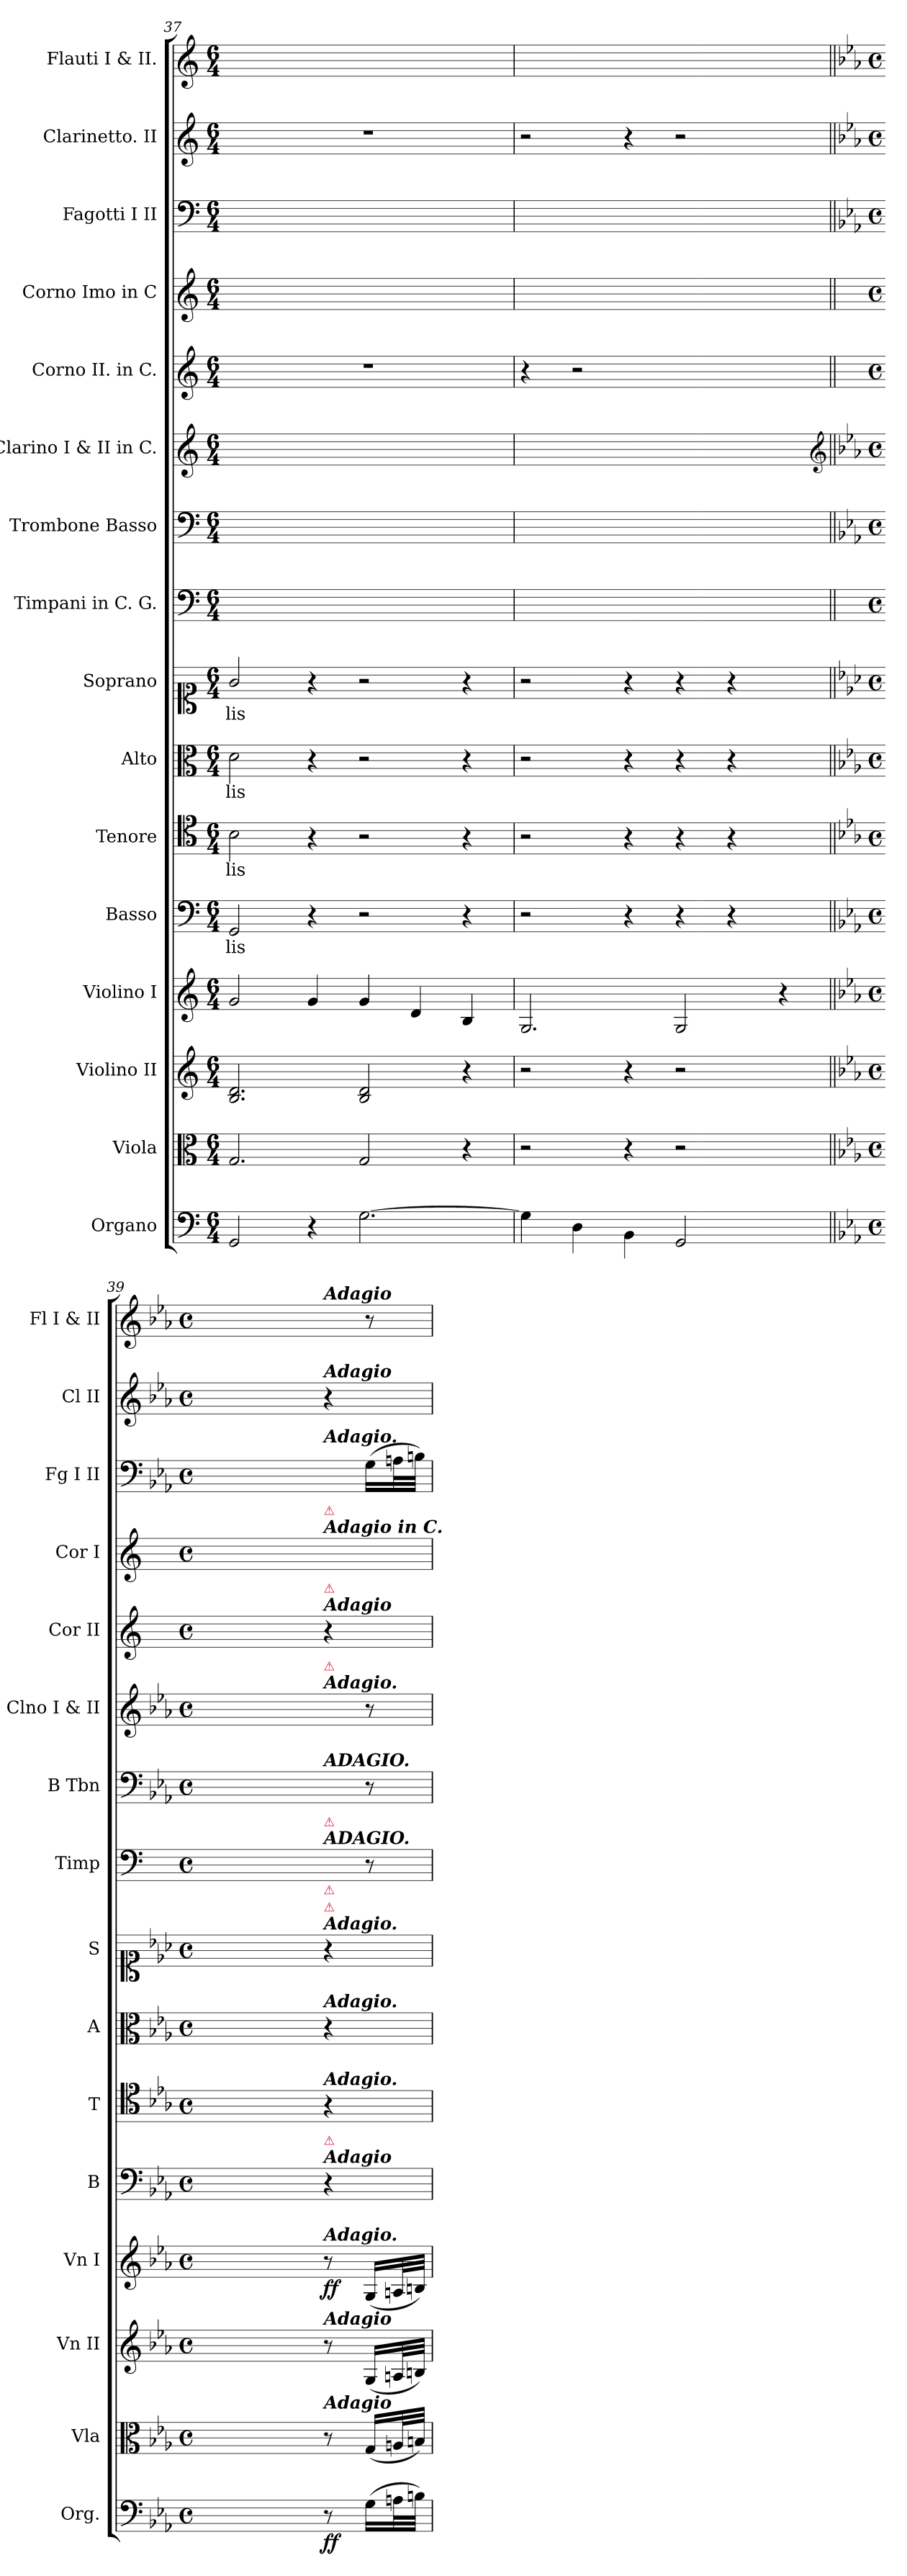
**kern	**dynam	**kern	**kern	**kern	**dynam	**kern	**text	**kern	**text	**kern	**text	**kern	**text	**kern	**kern	**kern	**kern	**kern	**kern	**kern	**kern
*part16	*part16	*part15	*part14	*part13	*part13	*part12	*part12	*part11	*part11	*part10	*part10	*part9	*part9	*part8	*part7	*part6	*part5	*part4	*part3	*part2	*part1
*staff16	*staff16	*staff15	*staff14	*staff13	*staff13	*staff12	*staff12	*staff11	*staff11	*staff10	*staff10	*staff9	*staff9	*staff8	*staff7	*staff6	*staff5	*staff4	*staff3	*staff2	*staff1
*I"Organo	*	*I"Viola	*I"Violino II	*I"Violino I	*	*I"Basso	*	*I"Tenore	*	*I"Alto	*	*I"Soprano	*	*I"Timpani in C. G.	*I"Trombone Basso	*I"Clarino I & II in C.	*I"Corno II. in C.	*I"Corno Imo in C	*I"Fagotti I II	*I"Clarinetto. II	*I"Flauti I & II.
*I'Org.	*	*I'Vla	*I'Vn II	*I'Vn I	*	*I'B	*	*I'T	*	*I'A	*	*I'S	*	*I'Timp	*I'B Tbn	*I'Clno I & II	*I'Cor II	*I'Cor I	*I'Fg I II	*I'Cl II	*I'Fl I & II
*clefF4	*	*clefC3	*clefG2	*clefG2	*	*clefF4	*	*clefC4	*	*clefC3	*	*clefC1	*	*clefF4	*clefF4	*clefG2	*clefG2	*clefG2	*clefF4	*clefG2	*clefG2
*k[]	*	*k[]	*k[]	*k[]	*	*k[]	*	*k[]	*	*k[]	*	*k[]	*	*k[]	*k[]	*k[]	*k[]	*k[]	*k[]	*k[]	*k[]
*C:	*	*C:	*C:	*C:	*	*C:	*	*C:	*	*C:	*	*C:	*	*C:	*C:	*C:	*C:	*C:	*C:	*C:	*C:
*M6/4	*	*M6/4	*M6/4	*M6/4	*	*M6/4	*	*M6/4	*	*M6/4	*	*M6/4	*	*M6/4	*M6/4	*M6/4	*M6/4	*M6/4	*M6/4	*M6/4	*M6/4
=37	=37	=37	=37	=37	=37	=37	=37	=37	=37	=37	=37	=37	=37	=37	=37	=37	=37	=37	=37	=37	=37
2GG/	.	2.G/	2.B/ 2.d/	2g/	.	2GG/	-lis	2B\	-lis	2d\	-lis	2g/	-lis	1.ryy	1.ryy	1.ryy	1.r	1.ryy	1.ryy	1.r	1.ryy
4r	.	.	.	4g/	.	4r	.	4r	.	4r	.	4r	.	.	.	.	.	.	.	.	.
[2.G\	.	2G/	2B/ 2d/	4g/	.	2r	.	2r	.	2r	.	2r	.	.	.	.	.	.	.	.	.
.	.	.	.	4d/	.	.	.	.	.	.	.	.	.	.	.	.	.	.	.	.	.
.	.	4r	4r	4B/	.	4r	.	4r	.	4r	.	4r	.	.	.	.	.	.	.	.	.
=38	=38	=38	=38	=38	=38	=38	=38	=38	=38	=38	=38	=38	=38	=38	=38	=38	=38	=38	=38	=38	=38
4G\]	.	2r	2r	2.G/	.	2r	.	2r	.	2r	.	2r	.	1.ryy	1.ryy	1.ryy	4r	1.ryy	1.ryy	2r	1.ryy
4D\	.	.	.	.	.	.	.	.	.	.	.	.	.	.	.	.	2r	.	.	.	.
4BB\	.	4r	4r	.	.	4r	.	4r	.	4r	.	4r	.	.	.	.	.	.	.	4r	.
2GG/	.	2r	2r	2G/	.	4r	.	4r	.	4r	.	4r	.	.	.	.	2ryy	.	.	2r	.
.	.	.	.	.	.	4r	.	4r	.	4r	.	4r	.	.	.	.	.	.	.	.	.
4ryy	.	4ryy	4ryy	4r	.	4ryy	.	4ryy	.	4ryy	.	4ryy	.	.	.	.	4ryy	.	.	4ryy	.
*	*	*	*	*	*	*	*	*	*	*	*	*	*	*	*	*clefG2	*	*	*	*	*
=39||	=39||	=39||	=39||	=39||	=39||	=39||	=39||	=39||	=39||	=39||	=39||	=39||	=39||	=39||	=39||	=39||	=39||	=39||	=39||	=39||	=39||
*k[b-e-a-]	*	*k[b-e-a-]	*k[b-e-a-]	*k[b-e-a-]	*	*k[b-e-a-]	*	*k[b-e-a-]	*	*k[b-e-a-]	*	*k[b-e-a-]	*	*	*k[b-e-a-]	*k[b-e-a-]	*	*	*k[b-e-a-]	*k[b-e-a-]	*k[b-e-a-]
*E-:	*	*E-:	*E-:	*E-:	*	*E-:	*	*E-:	*	*E-:	*	*E-:	*	*	*E-:	*E-:	*	*	*E-:	*E-:	*E-:
*M4/4	*	*M4/4	*M4/4	*M4/4	*	*M4/4	*	*M4/4	*	*M4/4	*	*M4/4	*	*M4/4	*M4/4	*M4/4	*M4/4	*M4/4	*M4/4	*M4/4	*M4/4
*met(c)	*	*met(c)	*met(c)	*met(c)	*	*met(c)	*	*met(c)	*	*met(c)	*	*met(c)	*	*met(c)	*met(c)	*met(c)	*met(c)	*met(c)	*met(c)	*met(c)	*met(c)
2.ryy	.	2.ryy	2.ryy	2.ryy	.	2.ryy	.	2.ryy	.	2.ryy	.	2.ryy	.	2.ryy	2.ryy	2.ryy	2.ryy	2.ryy	2.ryy	2.ryy	2.ryy
!	!	!	!	!	!	!	!	!	!	!	!	!	!	!	!	!	!	!	!	!	!LO:TX:a:Bi:t=Adagio
!	!	!	!	!	!	!	!	!	!	!	!	!	!	!	!	!	!	!	!	!LO:TX:a:Bi:t=Adagio	!
!	!	!	!	!	!	!	!	!	!	!	!	!	!	!	!	!	!	!	!LO:TX:a:Bi:t=Adagio.	!	!
!	!	!	!	!	!	!	!	!	!	!	!	!	!	!	!	!	!	!LO:TX:a:Bi:t=Adagio in C.	!	!	!
!	!	!	!	!	!	!	!	!	!	!	!	!	!	!	!	!	!	!LO:TX:a:color=crimson:t=⚠	!	!	!
!	!	!	!	!	!	!	!	!	!	!	!	!	!	!	!	!	!LO:TX:a:Bi:t=Adagio	!	!	!	!
!	!	!	!	!	!	!	!	!	!	!	!	!	!	!	!	!	!LO:TX:a:color=crimson:t=⚠	!	!	!	!
!	!	!	!	!	!	!	!	!	!	!	!	!	!	!	!	!LO:TX:a:Bi:t=Adagio.	!	!	!	!	!
!	!	!	!	!	!	!	!	!	!	!	!	!	!	!	!	!LO:TX:a:color=crimson:t=⚠	!	!	!	!	!
!	!	!	!	!	!	!	!	!	!	!	!	!	!	!	!LO:TX:a:Bi:t=ADAGIO.	!	!	!	!	!	!
!	!	!	!	!	!	!	!	!	!	!	!	!	!	!LO:TX:a:Bi:t=ADAGIO.	!	!	!	!	!	!	!
!	!	!	!	!	!	!	!	!	!	!	!	!	!	!LO:TX:a:color=crimson:t=⚠	!	!	!	!	!	!	!
!	!	!	!	!	!	!	!	!	!	!	!	!LO:TX:a:Bi:t=Adagio.	!	!	!	!	!	!	!	!	!
!	!	!	!	!	!	!	!	!	!	!	!	!LO:TX:a:color=crimson:t=⚠	!	!	!	!	!	!	!	!	!
!	!	!	!	!	!	!	!	!	!	!	!	!LO:TX:a:color=crimson:t=⚠	!	!	!	!	!	!	!	!	!
!	!	!	!	!	!	!	!	!	!	!LO:TX:a:Bi:t=Adagio.	!	!	!	!	!	!	!	!	!	!	!
!	!	!	!	!	!	!	!	!LO:TX:a:Bi:t=Adagio.	!	!	!	!	!	!	!	!	!	!	!	!	!
!	!	!	!	!	!	!LO:TX:a:Bi:t=Adagio	!	!	!	!	!	!	!	!	!	!	!	!	!	!	!
!	!	!	!	!	!	!LO:TX:a:color=crimson:t=⚠	!	!	!	!	!	!	!	!	!	!	!	!	!	!	!
!	!	!	!	!LO:TX:a:Bi:t=Adagio.	!	!	!	!	!	!	!	!	!	!	!	!	!	!	!	!	!
!	!	!	!LO:TX:a:Bi:t=Adagio	!	!	!	!	!	!	!	!	!	!	!	!	!	!	!	!	!	!
!	!	!LO:TX:a:Bi:t=Adagio	!	!	!	!	!	!	!	!	!	!	!	!	!	!	!	!	!	!	!
8r	ff	8r	8r	8r	ff	4r	.	4r	.	4r	.	4r	.	8ryy	8ryy	8ryy	4r	4ryy	8ryy	4r	8ryy
(>16G\LL	.	(<16G/LL	(<16G/LL	(<16G/LL	.	.	.	.	.	.	.	.	.	8r	8r	8r	.	.	(>16G\LL	.	8r
32An\L	.	32An/L	32An/L	32An/L	.	.	.	.	.	.	.	.	.	.	.	.	.	.	32An\L	.	.
32Bn\JJJ)	.	32Bn/JJJ)	32Bn/JJJ)	32Bn/JJJ)	.	.	.	.	.	.	.	.	.	.	.	.	.	.	32Bn\JJJ)	.	.
=	=	=	=	=	=	=	=	=	=	=	=	=	=	=	=	=	=	=	=	=	=
*-	*-	*-	*-	*-	*-	*-	*-	*-	*-	*-	*-	*-	*-	*-	*-	*-	*-	*-	*-	*-	*-
